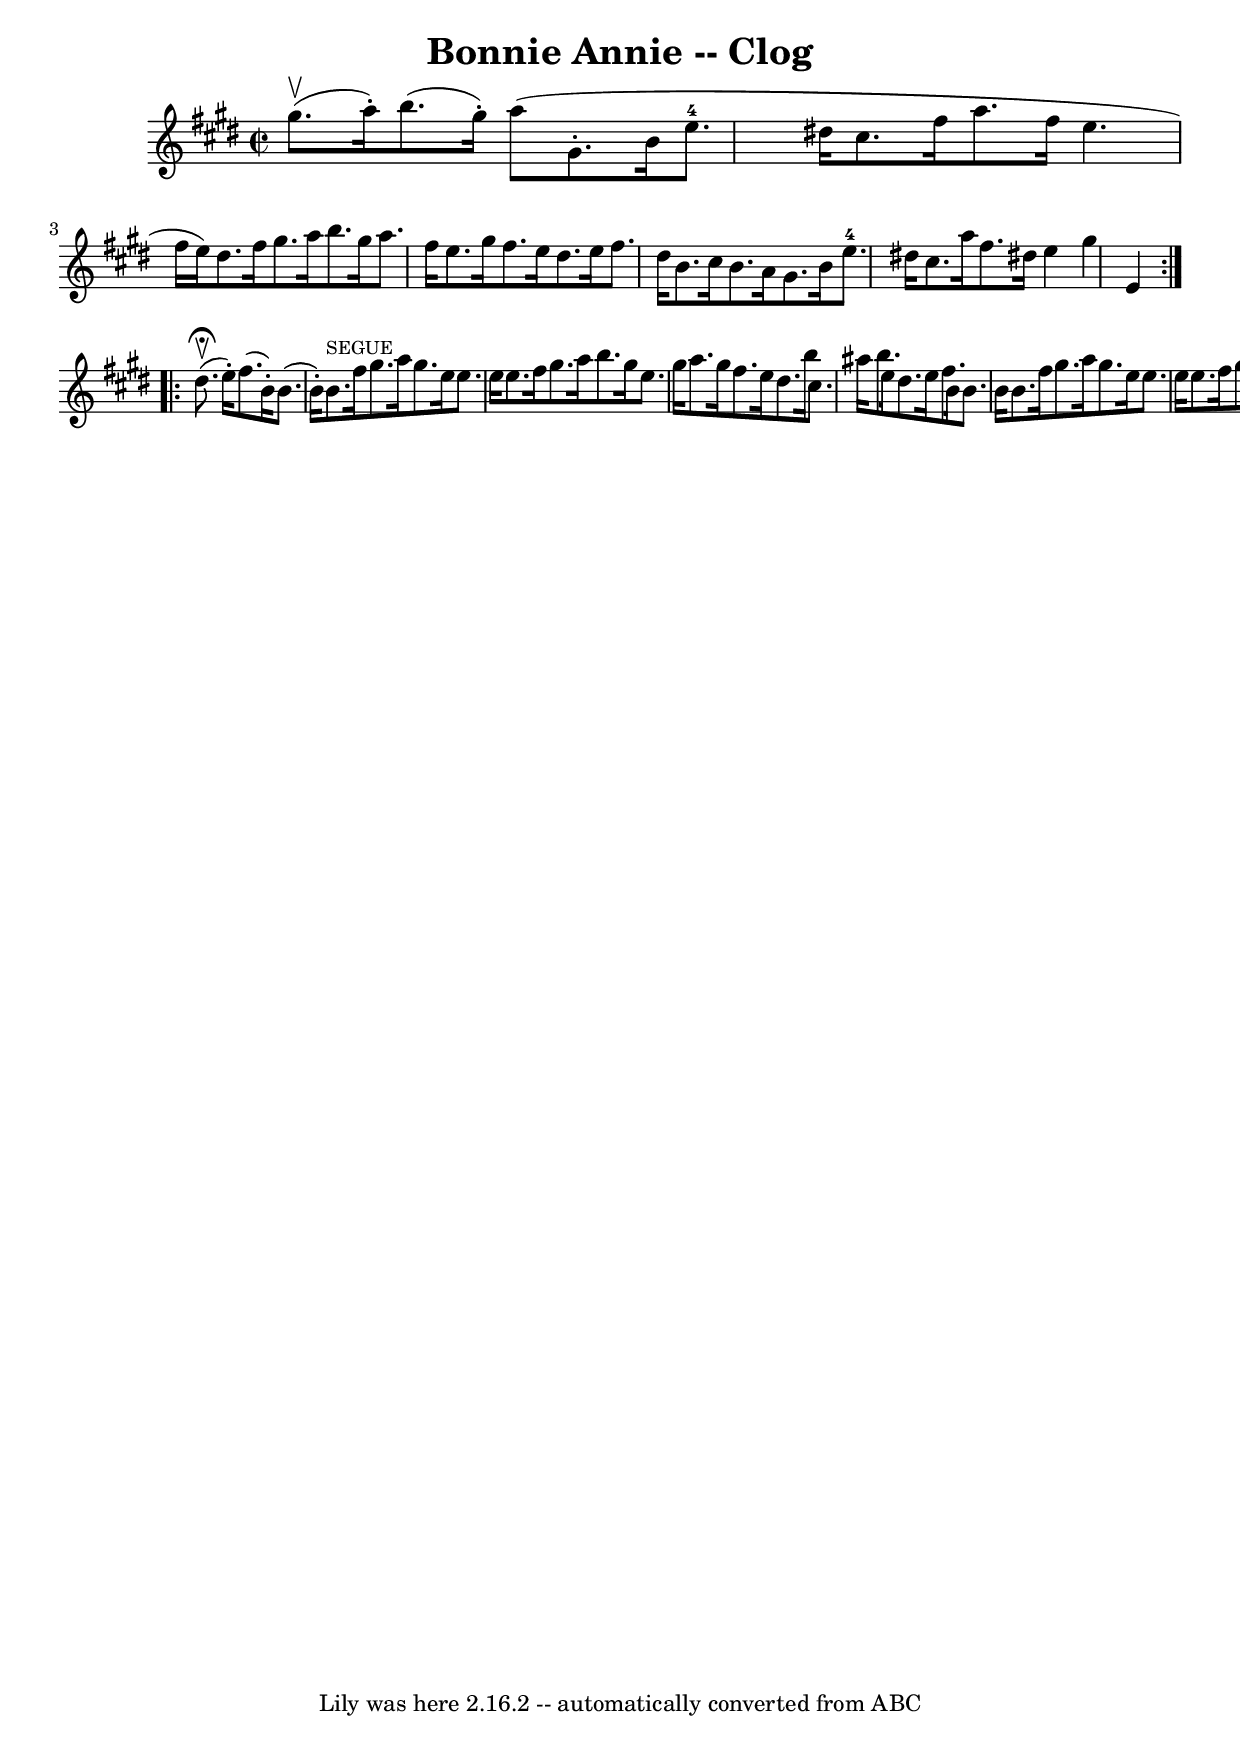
\version "2.16.2"
\include "Mammoth.ily"
\header {
  %% book = "Ryan's Mammoth Collection"
  crossRefNumber = "1"
  footnotes = "\\\\158 942"
  origin = "SCOTCH"
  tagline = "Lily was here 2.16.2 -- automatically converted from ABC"
  title = "Bonnie Annie -- Clog"

}
voicedefault =  {



  \repeat volta 2 {

    \override Staff.TimeSignature #'style = #'C
    \time 2/2 
    \key e \major
    gis''8.^\upbow(a''16 -.) |
    b''8. (
    gis''16 -.) a''8 (gis'8. -. b'16 e''8.-4 dis''!16    
    cis''8. fis''16 a''8. fis''16    |
    e''4. fis''16 (e''16 
    ) dis''8. fis''16 gis''8. a''16    |
    b''8. gis''16   
    a''8. fis''16 e''8. gis''16 fis''8. e''16    |
    dis''8. 
    e''16 fis''8. dis''16 b'8. cis''16 b'8. a'16    |
    
    gis'8. b'16 e''8.-4 dis''!16 cis''8. a''16 fis''8.    
    dis''!16    |
    e''4 gis''4 e'4    
  }     
  \repeat volta 2 {
    
    dis''8.^\fermata^\upbow(e''16 -.) |
    fis''8. (b'16 -.)   
    b'8. (b'16 -.) b'8.^\segue fis''16 gis''8. a''16    |
    
    gis''8. e''16 e''8. e''16 e''8. fis''16 gis''8. a''16    
    |
    b''8. gis''16 e''8. gis''16 a''8. gis''16    
    fis''8. e''16    |
    dis''8. b''16 cis''8. ais''16 b''8.  
    e''16 dis''8. e''16    |
    fis''8. b'16 b'8. b'16    
    b'8. fis''16 gis''8. a''16    |
    gis''8. e''16 e''8.    
    e''16 e''8. fis''16 gis''8. ais''16    |
    b''8. fis''16  
    gis''8. e''16 dis''8. fis''16 e''8. cis''16    |
    
    b'4 dis''4 b'4      
  }   

}

\score{
  <<

    \context Staff="default"
    {
      \voicedefault 
      
    }

  >>
  \layout {
    
  }
  \midi {
  }

}
